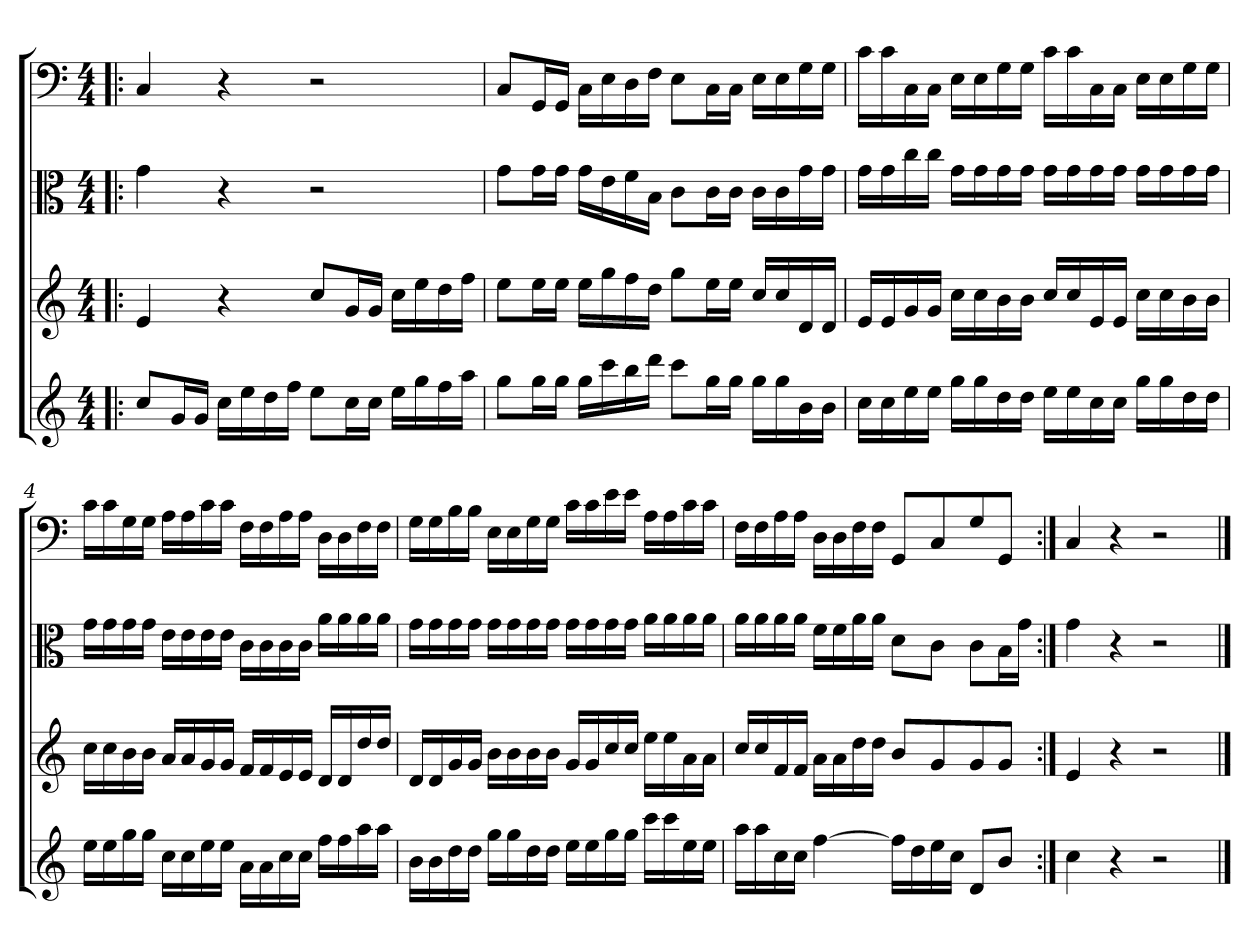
**kern	**kern	**kern	**kern
*part4	*part3	*part2	*part1
*staff4	*staff3	*staff2	*staff1
*clefG2	*clefG2	*clefC3	*clefF4
*k[]	*k[]	*k[]	*k[]
*C:	*C:	*C:	*C:
*M4/4	*M4/4	*M4/4	*M4/4
=1!|:	=1!|:	=1!|:	=1!|:
8cc/L	4e/	4g\	4C/
16g/L	.	.	.
16g/JJ	.	.	.
16cc\LL	4r	4r	4r
16ee\	.	.	.
16dd\	.	.	.
16ff\JJ	.	.	.
8ee\L	8cc/L	2r	2r
16cc\L	16g/L	.	.
16cc\JJ	16g/JJ	.	.
16ee\LL	16cc\LL	.	.
16gg\	16ee\	.	.
16ff\	16dd\	.	.
16aa\JJ	16ff\JJ	.	.
=2	=2	=2	=2
8gg\L	8ee\L	8g\L	8C/L
16gg\L	16ee\L	16g\L	16GG/L
16gg\JJ	16ee\JJ	16g\JJ	16GG/JJ
16gg\LL	16ee\LL	16g\LL	16C\LL
16ccc\	16gg\	16e\	16E\
16bb\	16ff\	16f\	16D\
16ddd\JJ	16dd\JJ	16B\JJ	16F\JJ
8ccc\L	8gg\L	8c\L	8E\L
16gg\L	16ee\L	16c\L	16C\L
16gg\JJ	16ee\JJ	16c\JJ	16C\JJ
16gg\LL	16cc/LL	16c\LL	16E\LL
16gg\	16cc/	16c\	16E\
16b\	16d/	16g\	16G\
16b\JJ	16d/JJ	16g\JJ	16G\JJ
=3	=3	=3	=3
16cc\LL	16e/LL	16g\LL	16c\LL
16cc\	16e/	16g\	16c\
16ee\	16g/	16cc\	16C\
16ee\JJ	16g/JJ	16cc\JJ	16C\JJ
16gg\LL	16cc\LL	16g\LL	16E\LL
16gg\	16cc\	16g\	16E\
16dd\	16b\	16g\	16G\
16dd\JJ	16b\JJ	16g\JJ	16G\JJ
16ee\LL	16cc/LL	16g\LL	16c\LL
16ee\	16cc/	16g\	16c\
16cc\	16e/	16g\	16C\
16cc\JJ	16e/JJ	16g\JJ	16C\JJ
16gg\LL	16cc\LL	16g\LL	16E\LL
16gg\	16cc\	16g\	16E\
16dd\	16b\	16g\	16G\
16dd\JJ	16b\JJ	16g\JJ	16G\JJ
=4	=4	=4	=4
16ee\LL	16cc\LL	16g\LL	16c\LL
16ee\	16cc\	16g\	16c\
16gg\	16b\	16g\	16G\
16gg\JJ	16b\JJ	16g\JJ	16G\JJ
16cc\LL	16a/LL	16e\LL	16A\LL
16cc\	16a/	16e\	16A\
16ee\	16g/	16e\	16c\
16ee\JJ	16g/JJ	16e\JJ	16c\JJ
16a\LL	16f/LL	16c\LL	16F\LL
16a\	16f/	16c\	16F\
16cc\	16e/	16c\	16A\
16cc\JJ	16e/JJ	16c\JJ	16A\JJ
16ff\LL	16d/LL	16a\LL	16D\LL
16ff\	16d/	16a\	16D\
16aa\	16dd/	16a\	16F\
16aa\JJ	16dd/JJ	16a\JJ	16F\JJ
=5	=5	=5	=5
16b\LL	16d/LL	16g\LL	16G\LL
16b\	16d/	16g\	16G\
16dd\	16g/	16g\	16B\
16dd\JJ	16g/JJ	16g\JJ	16B\JJ
16gg\LL	16b\LL	16g\LL	16E\LL
16gg\	16b\	16g\	16E\
16dd\	16b\	16g\	16G\
16dd\JJ	16b\JJ	16g\JJ	16G\JJ
16ee\LL	16g/LL	16g\LL	16c\LL
16ee\	16g/	16g\	16c\
16gg\	16cc/	16g\	16e\
16gg\JJ	16cc/JJ	16g\JJ	16e\JJ
16ccc\LL	16ee\LL	16a\LL	16A\LL
16ccc\	16ee\	16a\	16A\
16ee\	16a\	16a\	16c\
16ee\JJ	16a\JJ	16a\JJ	16c\JJ
=6	=6	=6	=6
16aa\LL	16cc/LL	16a\LL	16F\LL
16aa\	16cc/	16a\	16F\
16cc\	16f/	16a\	16A\
16cc\JJ	16f/JJ	16a\JJ	16A\JJ
[4ff\	16a\LL	16f\LL	16D\LL
.	16a\	16f\	16D\
.	16dd\	16a\	16F\
.	16dd\JJ	16a\JJ	16F\JJ
16ff\LL]	8b/L	8d\L	8GG/L
16dd\	.	.	.
16ee\	8g/	8c\J	8C/
16cc\JJ	.	.	.
8d/L	8g/	8c\L	8G/
8b/J	8g/J	16B\L	8GG/J
.	.	16g\JJ	.
=7:|!	=7:|!	=7:|!	=7:|!
4cc\	4e/	4g\	4C/
4r	4r	4r	4r
2r	2r	2r	2r
==	==	==	==
*-	*-	*-	*-
